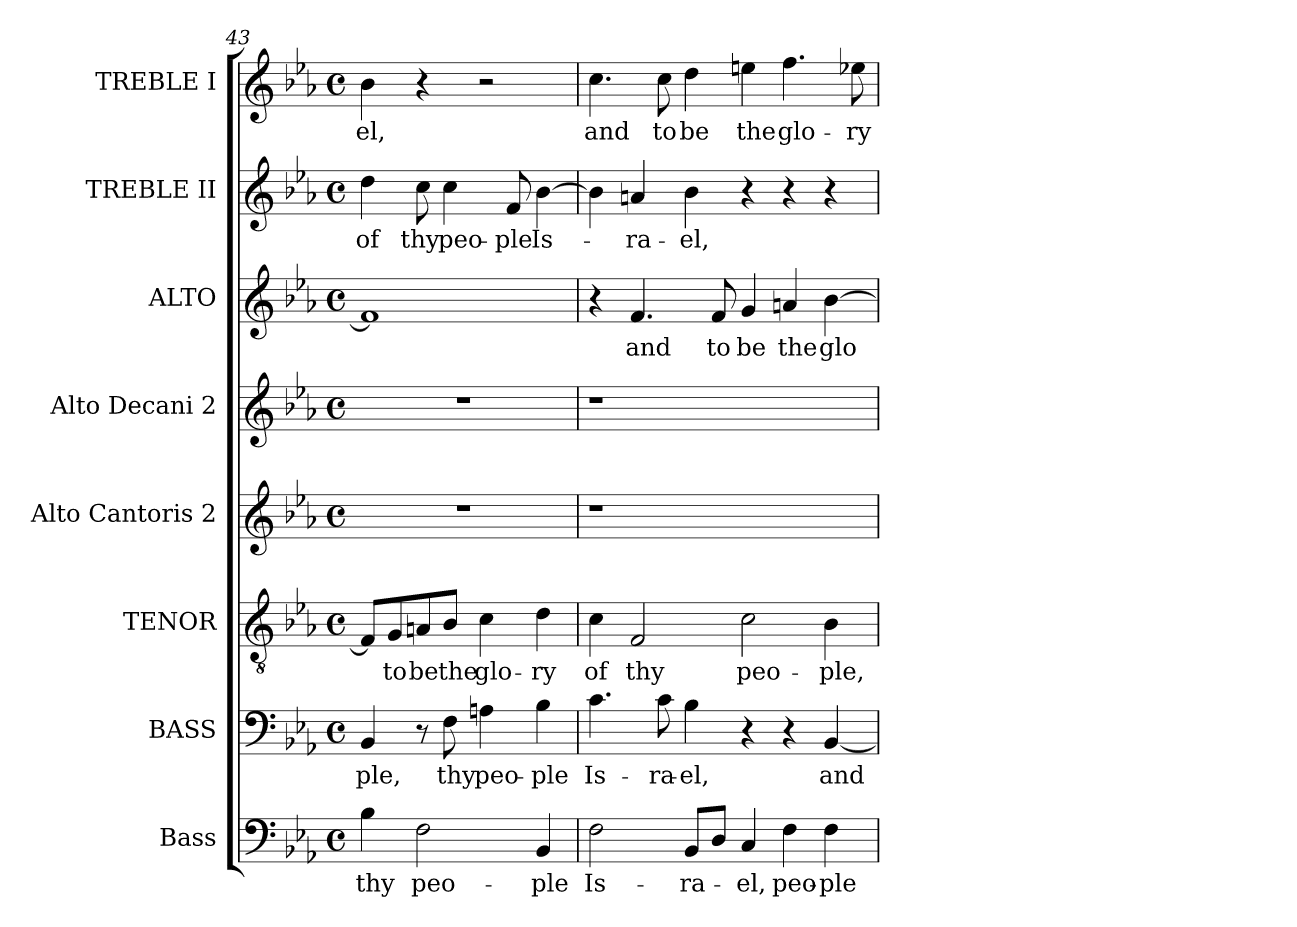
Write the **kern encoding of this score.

**kern	**text	**kern	**text	**kern	**text	**kern	**kern	**kern	**text	**kern	**text	**kern	**text
*part8	*part8	*part7	*part7	*part6	*part6	*part5	*part4	*part3	*part3	*part2	*part2	*part1	*part1
*staff8	*staff8	*staff7	*staff7	*staff6	*staff6	*staff5	*staff4	*staff3	*staff3	*staff2	*staff2	*staff1	*staff1
*I"Bass	*	*I"BASS	*	*I"TENOR	*	*I"Alto Cantoris 2	*I"Alto Decani 2	*I"ALTO	*	*I"TREBLE II	*	*I"TREBLE I	*
*I'B.	*	*I'B.	*	*I'T.	*	*I'A.Can.2	*I'A.Dec.2	*	*	*	*	*	*
*clefF4	*	*clefF4	*	*clefGv2	*	*clefG2	*clefG2	*clefG2	*	*clefG2	*	*clefG2	*
*	*	*	*	*ITrd7c12	*	*	*	*	*	*	*	*	*
*k[b-e-a-]	*	*k[b-e-a-]	*	*k[b-e-a-]	*	*k[b-e-a-]	*k[b-e-a-]	*k[b-e-a-]	*	*k[b-e-a-]	*	*k[b-e-a-]	*
*E-:	*	*E-:	*	*E-:	*	*E-:	*E-:	*E-:	*	*E-:	*	*E-:	*
*M4/4	*	*M4/4	*	*M4/4	*	*M4/4	*M4/4	*M4/4	*	*M4/4	*	*M4/4	*
*met(c)	*	*met(c)	*	*met(c)	*	*met(c)	*met(c)	*met(c)	*	*met(c)	*	*met(c)	*
=43	=43	=43	=43	=43	=43	=43	=43	=43	=43	=43	=43	=43	=43
!	!LO:LY:b:color=#000000	!	!	!	!	!	!	!	!	!	!	!	!
!	!	!	!LO:LY:b:color=#000000	!	!	!	!	!	!	!	!	!	!
!	!	!	!	!	!	!	!	!	!	!	!LO:LY:b:color=#000000	!	!
!	!	!	!	!	!	!	!	!	!	!	!	!	!LO:LY:b:color=#000000
4B-i\	thy	4BB-i/	-ple,	8FFi/L]	.	1r	1r	1fi]	.	4ddi\	of	4b-i\	-el,
!	!	!	!	!	!LO:LY:b:color=#000000	!	!	!	!	!	!	!	!
.	.	.	.	8GGi/	to	.	.	.	.	.	.	.	.
!	!LO:LY:b:color=#000000	!	!	!	!	!	!	!	!	!	!	!	!
!	!	!	!	!	!LO:LY:b:color=#000000	!	!	!	!	!	!	!	!
!	!	!	!	!	!	!	!	!	!	!	!LO:LY:b:color=#000000	!	!
2Fi\	peo-	8r	.	8AAni/	be	.	.	.	.	8cci\	thy	4r	.
!	!	!	!LO:LY:b:color=#000000	!	!	!	!	!	!	!	!	!	!
!	!	!	!	!	!LO:LY:b:color=#000000	!	!	!	!	!	!	!	!
!	!	!	!	!	!	!	!	!	!	!	!LO:LY:b:color=#000000	!	!
.	.	8Fi\	thy	8BB-i/J	the	.	.	.	.	4cci\	peo-	.	.
!	!	!	!LO:LY:b:color=#000000	!	!	!	!	!	!	!	!	!	!
!	!	!	!	!	!LO:LY:b:color=#000000	!	!	!	!	!	!	!	!
.	.	4Ani\	peo-	4Ci\	glo-	.	.	.	.	.	.	2r	.
!	!	!	!	!	!	!	!	!	!	!	!LO:LY:b:color=#000000	!	!
.	.	.	.	.	.	.	.	.	.	8fi/	-ple	.	.
!	!LO:LY:b:color=#000000	!	!	!	!	!	!	!	!	!	!	!	!
!	!	!	!LO:LY:b:color=#000000	!	!	!	!	!	!	!	!	!	!
!	!	!	!	!	!LO:LY:b:color=#000000	!	!	!	!	!	!	!	!
!	!	!	!	!	!	!	!	!	!	!	!LO:LY:b:color=#000000	!	!
4BB-i/	-ple	4B-i\	-ple	4Di\	-ry	.	.	.	.	[4b-i\	Is-	.	.
=44	=44	=44	=44	=44	=44	=44	=44	=44	=44	=44	=44	=44	=44
!	!LO:LY:b:color=#000000	!	!	!	!	!	!	!	!	!	!	!	!
!	!	!	!LO:LY:b:color=#000000	!	!	!	!	!	!	!	!	!	!
!	!	!	!	!	!LO:LY:b:color=#000000	!LO:N:vis=1	!LO:N:vis=1	!	!	!	!	!	!
!	!	!	!	!	!	!	!	!	!	!	!	!	!LO:LY:b:color=#000000
2Fi\	Is-	4.ci\	Is-	4Ci\	of	1r	1r	4r	.	4b-i\]	.	4.cci\	and
!	!	!	!	!	!LO:LY:b:color=#000000	!	!	!	!	!	!	!	!
!	!	!	!	!	!	!	!	!	!LO:LY:b:color=#000000	!	!	!	!
!	!	!	!	!	!	!	!	!	!	!	!LO:LY:b:color=#000000	!	!
.	.	.	.	2FFi/	thy	.	.	4.fi/	and	4ani/	-ra-	.	.
!	!	!	!LO:LY:b:color=#000000	!	!	!	!	!	!	!	!	!	!
!	!	!	!	!	!	!	!	!	!	!	!	!	!LO:LY:b:color=#000000
.	.	8ci\	-ra-	.	.	.	.	.	.	.	.	8cci\	to
!	!LO:LY:b:color=#000000	!	!	!	!	!	!	!	!	!	!	!	!
!	!	!	!LO:LY:b:color=#000000	!	!	!	!	!	!	!	!	!	!
!	!	!	!	!	!	!	!	!	!	!	!LO:LY:b:color=#000000	!	!
!	!	!	!	!	!	!	!	!	!	!	!	!	!LO:LY:b:color=#000000
8BB-i/L	-ra-	4B-i\	-el,	.	.	.	.	.	.	4b-i\	-el,	4ddi\	be
!	!	!	!	!	!	!	!	!	!LO:LY:b:color=#000000	!	!	!	!
8Di/J	.	.	.	.	.	.	.	8fi/	to	.	.	.	.
!	!LO:LY:b:color=#000000	!	!	!	!	!	!	!	!	!	!	!	!
!	!	!	!	!	!LO:LY:b:color=#000000	!	!	!	!	!	!	!	!
!	!	!	!	!	!	!	!	!	!LO:LY:b:color=#000000	!	!	!	!
!	!	!	!	!	!	!	!	!	!	!	!	!	!LO:LY:b:color=#000000
4Ci/	-el,	4r	.	2Ci\	peo-	.	.	4gi/	be	4r	.	4eeni\	the
!	!LO:LY:b:color=#000000	!	!	!	!	!	!	!	!	!	!	!	!
!	!	!	!	!	!	!	!	!	!LO:LY:b:color=#000000	!	!	!	!
!	!	!	!	!	!	!	!	!	!	!	!	!	!LO:LY:b:color=#000000
4Fi\	peo-	4r	.	.	.	2ryy	2ryy	4ani/	the	4r	.	4.ffi\	glo-
!	!LO:LY:b:color=#000000	!	!	!	!	!	!	!	!	!	!	!	!
!	!	!	!LO:LY:b:color=#000000	!	!	!	!	!	!	!	!	!	!
!	!	!	!	!	!LO:LY:b:color=#000000	!	!	!	!	!	!	!	!
!	!	!	!	!	!	!	!	!	!LO:LY:b:color=#000000	!	!	!	!
4Fi\	-ple	[4BB-i/	and	4BB-i\	-ple,	.	.	[4b-i\	glo-	4r	.	.	.
!	!	!	!	!	!	!	!	!	!	!	!	!	!LO:LY:b:color=#000000
.	.	.	.	.	.	.	.	.	.	.	.	8ee-Xi\	-ry
=	=	=	=	=	=	=	=	=	=	=	=	=	=
*-	*-	*-	*-	*-	*-	*-	*-	*-	*-	*-	*-	*-	*-
